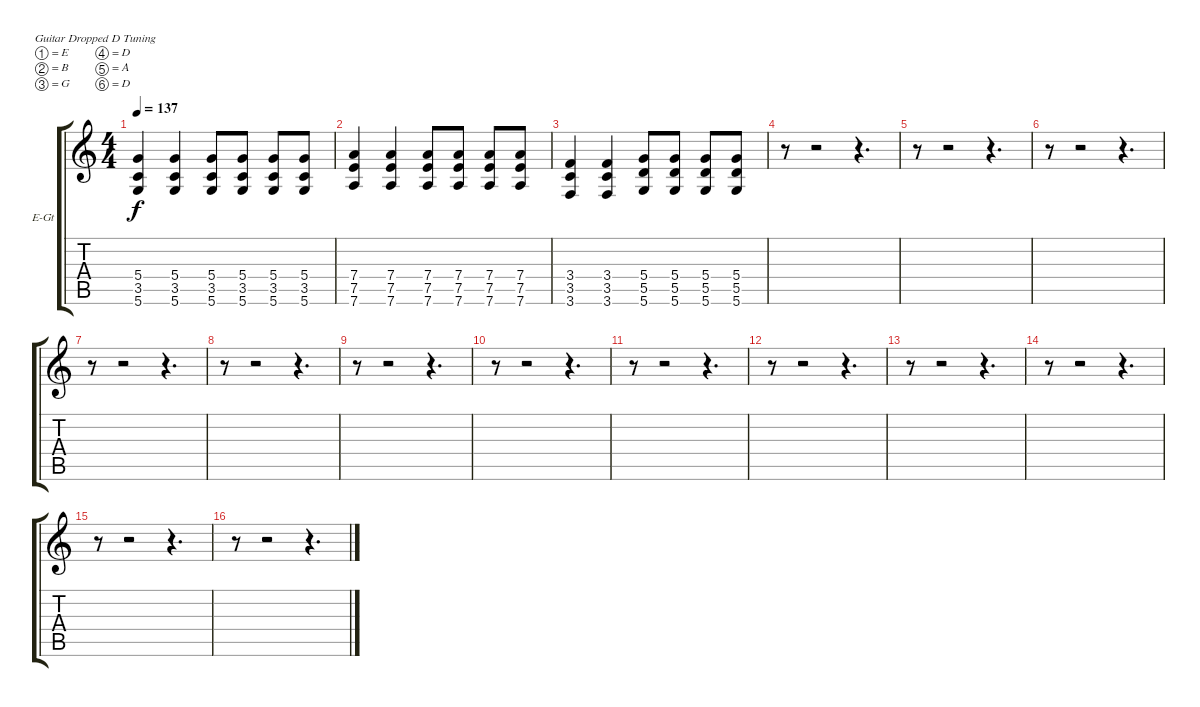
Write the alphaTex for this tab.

\bracketExtendMode groupsimilarinstruments
\firstSystemTrackNameOrientation horizontal
\otherSystemsTrackNameOrientation horizontal
\track ("Overdriven-guitar (Richard)" "E-Gt") {instrument overdrivenguitar}
\staff {score tabs}
\tuning (E4 B3 G3 D3 A2 D2)
\ts (4 4)
\tempo 137
\clef g2
\ks c
(3.5 5.6 5.4).4{dy f} (3.5 5.6 5.4).4 (3.5 5.6 5.4).8 (3.5 5.6 5.4).8 (3.5 5.6 5.4).8 (3.5 5.6 5.4).8 |
(7.4 7.5 7.6).4 (7.4 7.5 7.6).4 (7.4 7.5 7.6).8 (7.4 7.5 7.6).8 (7.4 7.5 7.6).8 (7.4 7.5 7.6).8 |
(3.4 3.5 3.6).4 (3.4 3.5 3.6).4 (5.4 5.6 5.5).8 (5.4 5.6 5.5).8 (5.4 5.6 5.5).8 (5.4 5.6 5.5).8 |
r.8 r.2 r.4{d} |
r.8 r.2 r.4{d} |
r.8 r.2 r.4{d} |
r.8 r.2 r.4{d} |
r.8 r.2 r.4{d} |
r.8 r.2 r.4{d} |
r.8 r.2 r.4{d} |
r.8 r.2 r.4{d} |
r.8 r.2 r.4{d} |
r.8 r.2 r.4{d} |
r.8 r.2 r.4{d} |
r.8 r.2 r.4{d} |
r.8 r.2 r.4{d}
